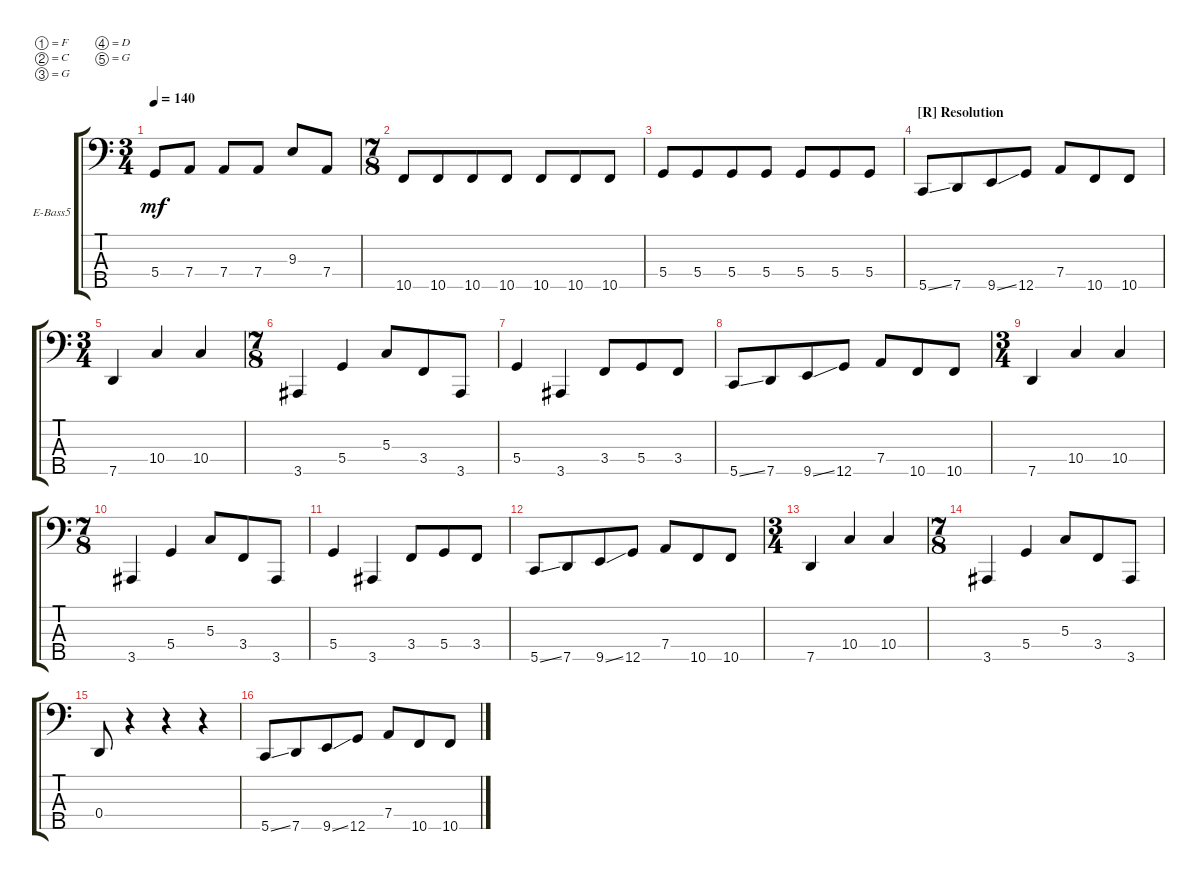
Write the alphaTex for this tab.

\defaultSystemsLayout 4
\bracketExtendMode groupsimilarinstruments
\firstSystemTrackNameOrientation horizontal
\otherSystemsTrackNameOrientation horizontal
\track ("Skylar" "E-Bass5") {instrument electricbassfinger}
\staff {score tabs}
\tuning (F2 C2 G1 D1 G0)
\ts (3 4)
\tempo 140
\clef f4
\ks c
5.4.8{dy mf} 7.4.8 7.4.8 7.4.8 9.3.8 7.4.8 |
\ts (7 8)
10.5.8 10.5.8 10.5.8 10.5.8 10.5.8 10.5.8 10.5.8 |
5.4.8 5.4.8 5.4.8 5.4.8 5.4.8 5.4.8 5.4.8 |
\section ("R" "Resolution")
5.5{ss}.8 7.5.8 9.5{ss}.8 12.5.8 7.4.8 10.5.8 10.5.8 |
\ts (3 4)
7.5.4 10.4.4 10.4.4 |
\ts (7 8)
3.5.4 5.4.4 5.3.8 3.4.8 3.5.8 |
5.4.4 3.5.4 3.4.8 5.4.8 3.4.8 |
5.5{ss}.8 7.5.8 9.5{ss}.8 12.5.8 7.4.8 10.5.8 10.5.8 |
\ts (3 4)
7.5.4 10.4.4 10.4.4 |
\ts (7 8)
3.5.4 5.4.4 5.3.8 3.4.8 3.5.8 |
5.4.4 3.5.4 3.4.8 5.4.8 3.4.8 |
5.5{ss}.8 7.5.8 9.5{ss}.8 12.5.8 7.4.8 10.5.8 10.5.8 |
\ts (3 4)
7.5.4 10.4.4 10.4.4 |
\ts (7 8)
3.5.4 5.4.4 5.3.8 3.4.8 3.5.8 |
0.4.8 r.4 r.4 r.4 |
5.5{ss}.8 7.5.8 9.5{ss}.8 12.5.8 7.4.8 10.5.8 10.5.8
